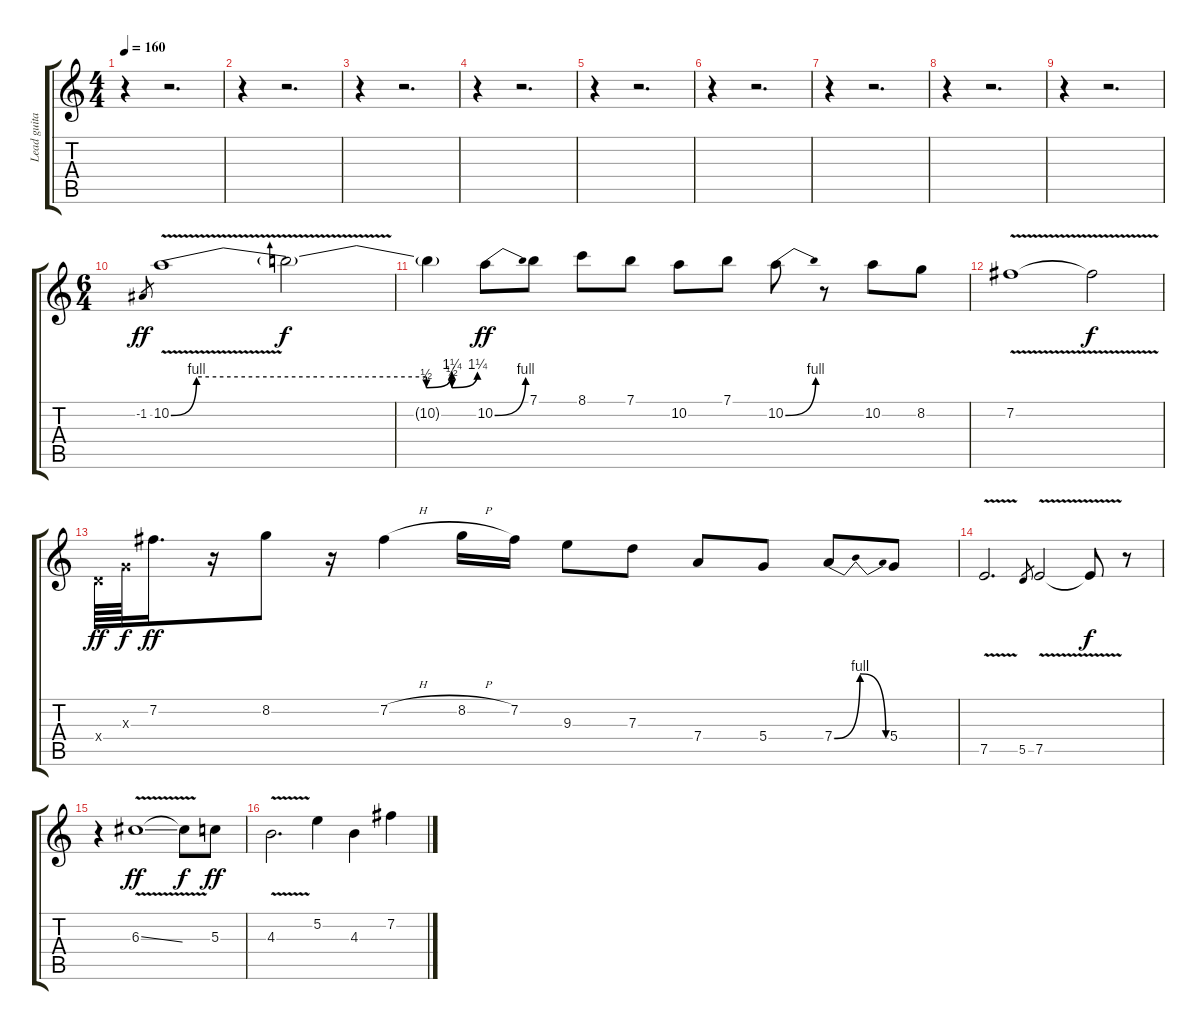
\track ("Lead guitar" "Lead guita") {instrument electricguitarjazz}
\staff {score tabs}
\tuning (E4 B3 G3 D3 A2 E2) {hide}
\ts (4 4)
\tempo 160
\clef g2
\ks c
r.4{dy ff} r.2{d} |
r.4 r.2{d} |
r.4 r.2{d} |
r.4 r.2{d} |
r.4 r.2{d} |
r.4 r.2{d} |
r.4 r.2{d} |
r.4 r.2{d} |
r.4 r.2{d} |
\ts (6 4)
-1.2.8{gr} 10.2{be (custom 0 0 5 4 30 4 50 4 50 2 55 5 55 2 60 5) v}.1 10.2{t}.2{dy f} |
10.2{t}.4 10.2{be (bend 0 0 60 4)}.8{dy ff} 7.1.8 8.1.8 7.1.8 10.2.8 7.1.8 10.2{be (bend 0 0 60 4)}.8 r.8 10.2.8 8.2.8 |
7.2{v}.1 7.2{t}.2{dy f} |
0.4{x}.64{dy ff} 0.3{x}.64{dy f} 7.2.16{d dy ff} r.16 8.2.8 r.16 7.2{h}.4 8.2{h}.16 7.2.16 9.3.8 7.3.8 7.4.8 5.4.8 7.4{be (bendrelease 0 0 30 4 30 4 60 0)}.8 5.4.8 |
7.5{v}.2{d} 5.5.8{gr} 7.5{v}.2 7.5{t}.8{dy f} r.8 |
r.4 6.3{v ss}.1{dy ff} 6.3{t}.8{dy f} 5.3.8{dy ff} |
4.3{v}.2{d} 5.2.4 4.3.4 7.2.4
